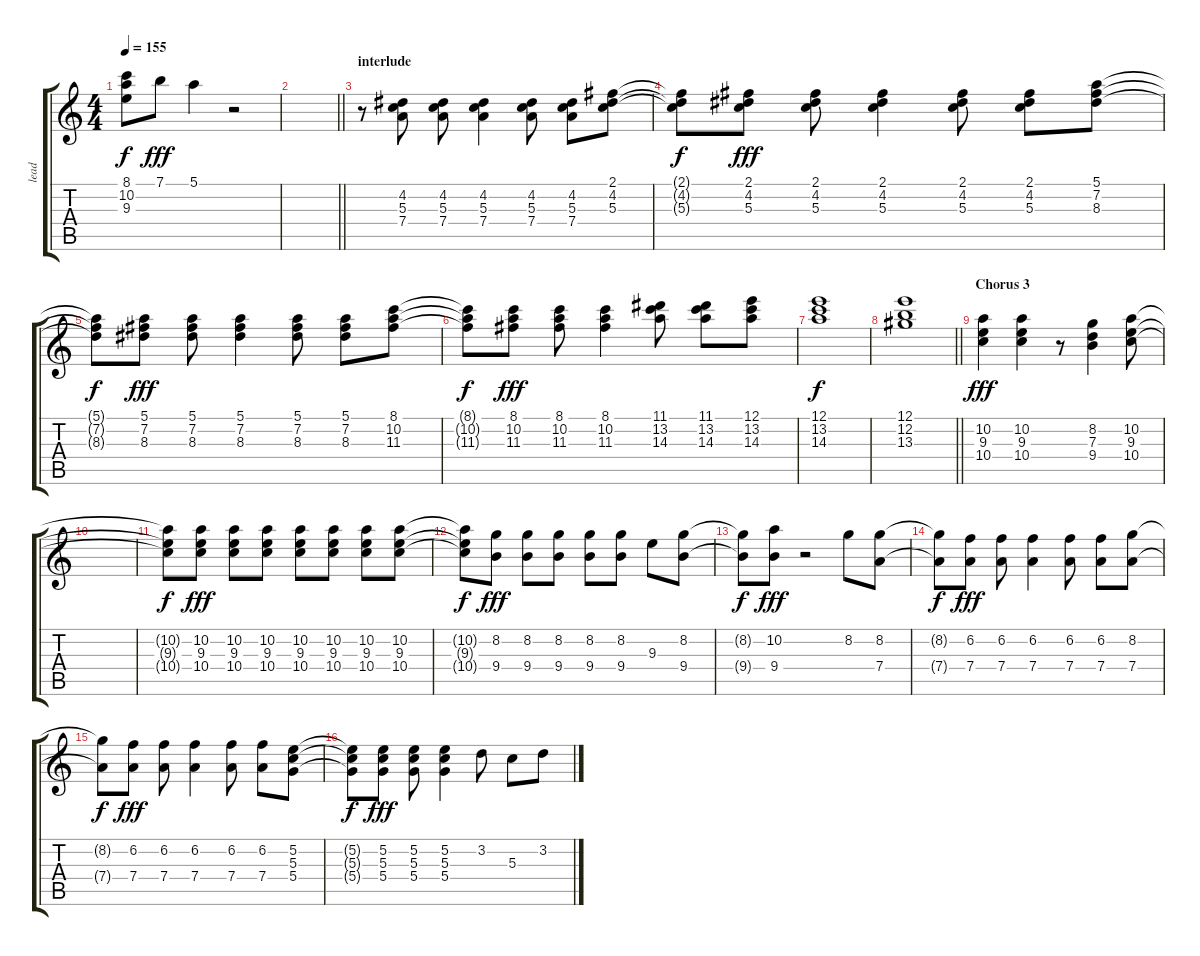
\track ("lead" "lead") {instrument distortionguitar}
\staff {score tabs}
\tuning (E4 B3 G3 D3 A2 E2) {hide}
\ts (4 4)
\tempo 155
\clef g2
\ks c
(8.1{t} 10.2{t} 9.3{t}).8{dy f} 7.1.8{dy fff} 5.1.4 r.2 |
\barLineRight lightlight
|
\section ("" "interlude")
r.8 (4.2 5.3 7.4).8 (4.2 5.3 7.4).8 (4.2 5.3 7.4).4 (4.2 5.3 7.4).8 (4.2 5.3 7.4).8 (2.1 4.2 5.3).8 |
(2.1{t} 4.2{t} 5.3{t}).8{dy f} (2.1 4.2 5.3).8{dy fff} (2.1 4.2 5.3).8 (2.1 4.2 5.3).4 (2.1 4.2 5.3).8 (2.1 4.2 5.3).8 (5.1 7.2 8.3).8 |
(5.1{t} 7.2{t} 8.3{t}).8{dy f} (5.1 7.2 8.3).8{dy fff} (5.1 7.2 8.3).8 (5.1 7.2 8.3).4 (5.1 7.2 8.3).8 (5.1 7.2 8.3).8 (8.1 10.2 11.3).8 |
(8.1{t} 10.2{t} 11.3{t}).8{dy f} (8.1 10.2 11.3).8{dy fff} (8.1 10.2 11.3).8 (8.1 10.2 11.3).4 (11.1 13.2 14.3).8 (11.1 13.2 14.3).8 (12.1 13.2 14.3).8 |
(12.1 13.2 14.3).1{dy f} |
\barLineRight lightlight
(12.1 12.2 13.3).1 |
\section ("" "Chorus 3")
(10.2 9.3 10.4).4{dy fff} (10.2 9.3 10.4).4 r.8 (8.2 7.3 9.4).4 (10.2 9.3 10.4).8 |
|
(10.2{t} 9.3{t} 10.4{t}).8{dy f} (10.2 9.3 10.4).8{dy fff} (10.2 9.3 10.4).8 (10.2 9.3 10.4).8 (10.2 9.3 10.4).8 (10.2 9.3 10.4).8 (10.2 9.3 10.4).8 (10.2 9.3 10.4).8 |
(10.2{t} 9.3{t} 10.4{t}).8{dy f} (8.2 9.4).8{dy fff} (8.2 9.4).8 (8.2 9.4).8 (8.2 9.4).8 (8.2 9.4).8 9.3.8 (8.2 9.4).8 |
(8.2{t} 9.4{t}).8{dy f} (10.2 9.4).8{dy fff} r.2 8.2.8 (8.2 7.4).8 |
(8.2{t} 7.4{t}).8{dy f} (6.2 7.4).8{dy fff} (6.2 7.4).8 (6.2 7.4).4 (6.2 7.4).8 (6.2 7.4).8 (8.2 7.4).8 |
(8.2{t} 7.4{t}).8{dy f} (6.2 7.4).8{dy fff} (6.2 7.4).8 (6.2 7.4).4 (6.2 7.4).8 (6.2 7.4).8 (5.2 5.3 5.4).8 |
(5.2{t} 5.3{t} 5.4{t}).8{dy f} (5.2 5.3 5.4).8{dy fff} (5.2 5.3 5.4).8 (5.2 5.3 5.4).4 3.2.8 5.3.8 3.2.8
